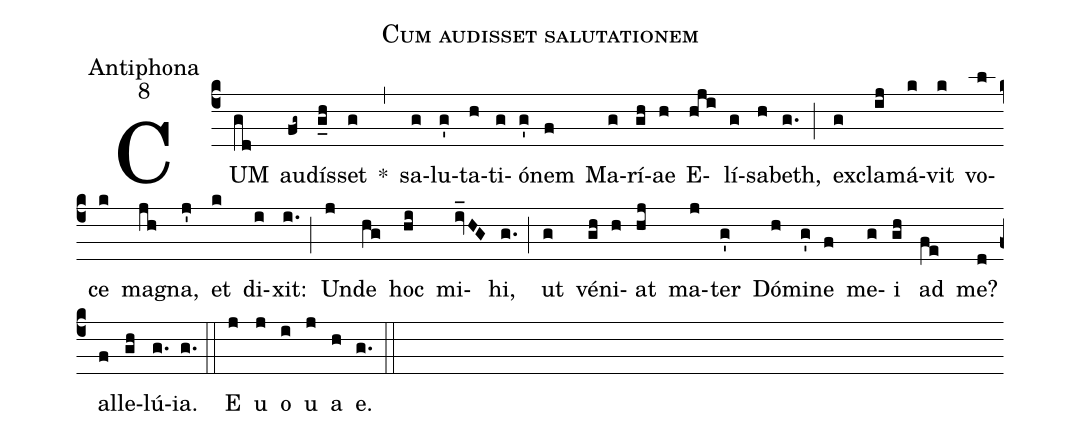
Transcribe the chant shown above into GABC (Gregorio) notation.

name:Cum audisset salutationem;
office-part:Antiphona;
mode:8;
%%
(c4) CUM(gd) au(fg~)dís(g_h)set(g) *(,) sa(g)lu(g')ta(h)ti(g)ó(g')nem(f) Ma(g)rí(gh)ae(h) E(hji)lí(g)sa(h)beth,(g.) (;) ex(g)cla(ij)má(k)vit(k) vo(l)ce(k) ma(jh)gna,(j') et(k) di(i)xit:(i.) (;) Un(j)de(hg) hoc(hi) mi(iv_HG)hi,(g.) (;) ut(g) vé(gh)ni(h)at(hj) ma(j)ter(g') Dó(h)mi(g')ne(f) me(g)i(gh) ad(fe) me?(d) al(f)le(gh)lú(g.)ia.(g.) (::) <eu>E(j) u(j) o(i) u(j) a(h) e.</eu>(g.) (::)
